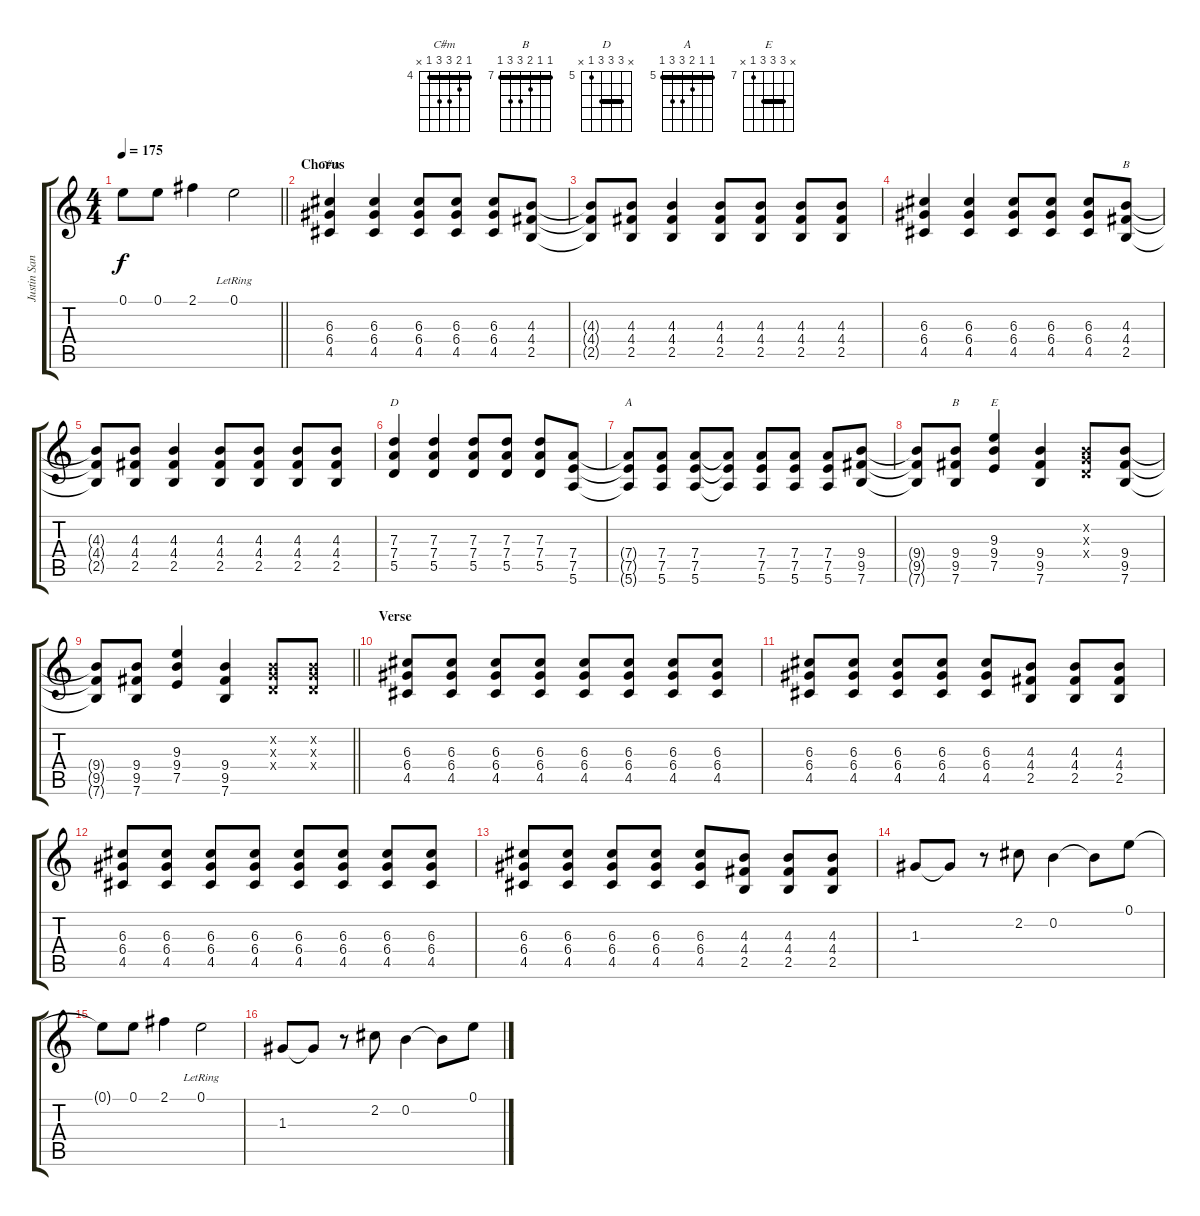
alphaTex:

\track ("Justin Sane" "Justin San") {instrument overdrivenguitar}
\staff {score tabs}
\tuning (E4 B3 G3 D3 A2 E2) {hide}
\chord ("C#m" 4 5 6 6 4 x) {firstfret 4 barre 4}
\chord ("B" x 4 4 4 2 x) {barre 4}
\chord ("D" x 7 7 7 5 x) {firstfret 5 barre 7}
\chord ("A" 5 5 6 7 7 5) {firstfret 5 barre 5}
\chord ("B" 7 7 8 9 9 7) {firstfret 7 barre 7}
\chord ("E" x 9 9 9 7 x) {firstfret 7 barre 9}
\ts (4 4)
\tempo 175
\clef g2
\barLineRight lightlight
\ks c
0.1{t}.8{dy f} 0.1.8 2.1.4 0.1{lr}.2 |
\section ("" "Chorus")
(6.3 6.4 4.5).4{ch "C#m"} (6.3 6.4 4.5).4 (6.3 6.4 4.5).8 (6.3 6.4 4.5).8 (6.3 6.4 4.5).8 (4.3 4.4 2.5).8 |
(4.3{t} 4.4{t} 2.5{t}).8 (4.3 4.4 2.5).8 (4.3 4.4 2.5).4 (4.3 4.4 2.5).8 (4.3 4.4 2.5).8 (4.3 4.4 2.5).8 (4.3 4.4 2.5).8 |
(6.3 6.4 4.5).4 (6.3 6.4 4.5).4 (6.3 6.4 4.5).8 (6.3 6.4 4.5).8 (6.3 6.4 4.5).8 (4.3 4.4 2.5).8{ch "B"} |
(4.3{t} 4.4{t} 2.5{t}).8 (4.3 4.4 2.5).8 (4.3 4.4 2.5).4 (4.3 4.4 2.5).8 (4.3 4.4 2.5).8 (4.3 4.4 2.5).8 (4.3 4.4 2.5).8 |
(7.3 7.4 5.5).4{ch "D"} (7.3 7.4 5.5).4 (7.3 7.4 5.5).8 (7.3 7.4 5.5).8 (7.3 7.4 5.5).8 (7.4 7.5 5.6).8 |
(7.4{t} 7.5{t} 5.6{t}).8{ch "A"} (7.4 7.5 5.6).8 (7.4 7.5 5.6).8 (7.4{t} 7.5{t} 5.6{t}).8 (7.4 7.5 5.6).8 (7.4 7.5 5.6).8 (7.4 7.5 5.6).8 (9.4 9.5 7.6).8 |
(9.4{t} 9.5{t} 7.6{t}).8 (9.4 9.5 7.6).8{ch "B"} (9.3 9.4 7.5).4{ch "E"} (9.4 9.5 7.6).4 (0.2{x} 0.3{x} 0.4{x}).8 (9.4 9.5 7.6).8 |
\barLineRight lightlight
(9.4{t} 9.5{t} 7.6{t}).8 (9.4 9.5 7.6).8 (9.3 9.4 7.5).4 (9.4 9.5 7.6).4 (0.2{x} 0.3{x} 0.4{x}).8 (0.2{x} 0.3{x} 0.4{x}).8 |
\section ("" "Verse")
(6.3 6.4 4.5).8 (6.3 6.4 4.5).8 (6.3 6.4 4.5).8 (6.3 6.4 4.5).8 (6.3 6.4 4.5).8 (6.3 6.4 4.5).8 (6.3 6.4 4.5).8 (6.3 6.4 4.5).8 |
(6.3 6.4 4.5).8 (6.3 6.4 4.5).8 (6.3 6.4 4.5).8 (6.3 6.4 4.5).8 (6.3 6.4 4.5).8 (4.3 4.4 2.5).8 (4.3 4.4 2.5).8 (4.3 4.4 2.5).8 |
(6.3 6.4 4.5).8 (6.3 6.4 4.5).8 (6.3 6.4 4.5).8 (6.3 6.4 4.5).8 (6.3 6.4 4.5).8 (6.3 6.4 4.5).8 (6.3 6.4 4.5).8 (6.3 6.4 4.5).8 |
(6.3 6.4 4.5).8 (6.3 6.4 4.5).8 (6.3 6.4 4.5).8 (6.3 6.4 4.5).8 (6.3 6.4 4.5).8 (4.3 4.4 2.5).8 (4.3 4.4 2.5).8 (4.3 4.4 2.5).8 |
1.3.8 1.3{t}.8 r.8 2.2.8 0.2.4 0.2{t}.8 0.1.8 |
0.1{t}.8 0.1.8 2.1.4 0.1{lr}.2 |
1.3.8 1.3{t}.8 r.8 2.2.8 0.2.4 0.2{t}.8 0.1.8
